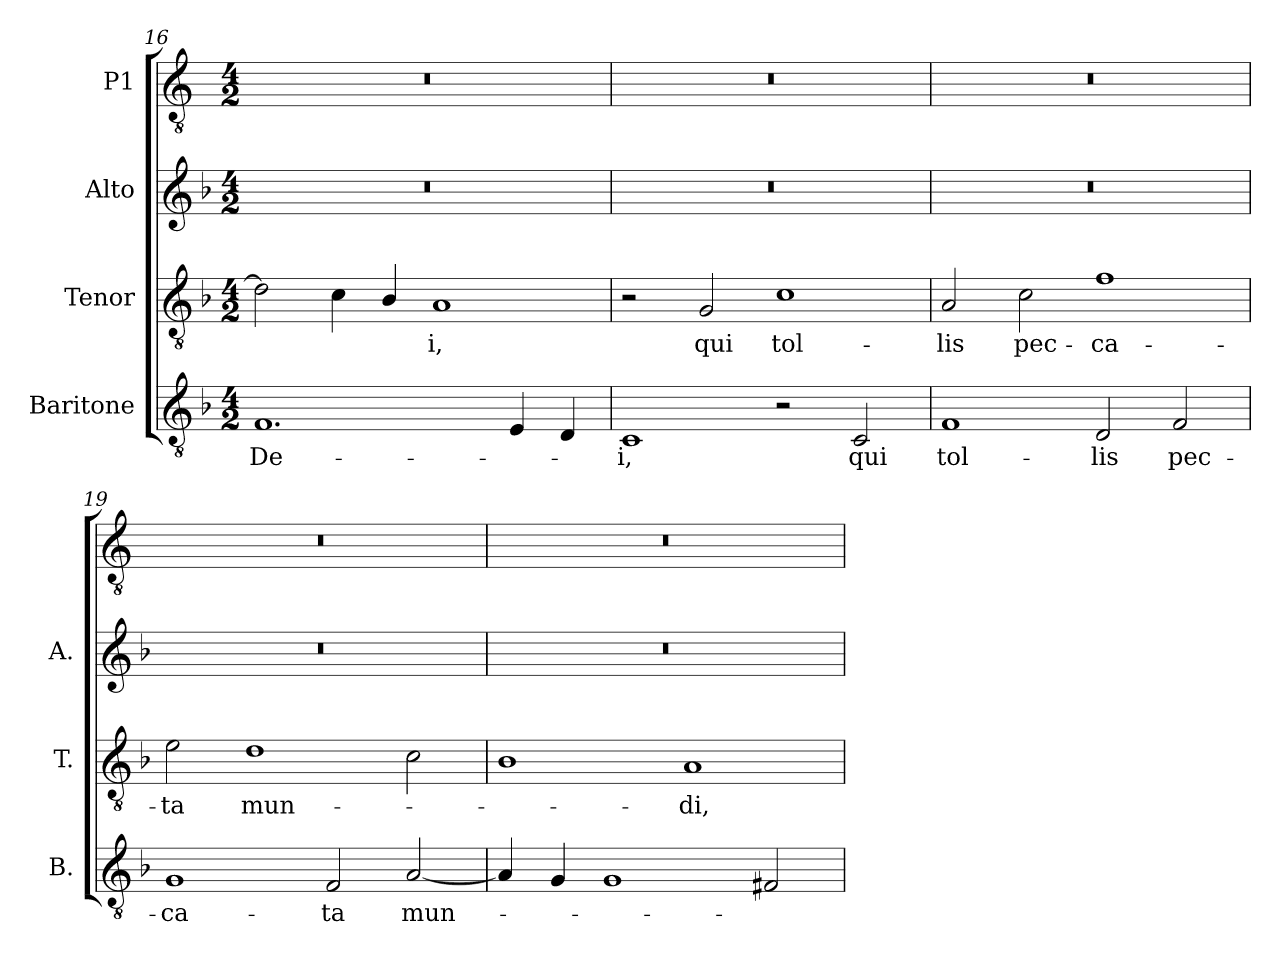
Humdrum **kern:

**kern	**text	**kern	**text	**kern	**kern
*part4	*part4	*part3	*part3	*part2	*part1
*staff4	*staff4	*staff3	*staff3	*staff2	*staff1
*I"Baritone	*	*I"Tenor	*	*I"Alto	*I"P1
*I'B.	*	*I'T.	*	*I'A.	*
!!LO:LB:g=z
*clefGv2	*	*clefGv2	*	*clefG2	*clefGv2
*ITrd7c12	*	*ITrd7c12	*	*	*ITrd7c12
*k[b-]	*	*k[b-]	*	*k[b-]	*k[]
*F:	*	*F:	*	*F:	*C:
*M4/2	*	*M4/2	*	*M4/2	*M4/2
=16	=16	=16	=16	=16	=16
!	!LO:LY:b:color=#000000	!	!	!LO:N:vis=1	!LO:N:vis=1
1.FFi	De-	2Di\]	.	0r	0r
.	.	4Ci\	.	.	.
.	.	4BB-i/	.	.	.
!	!	!	!LO:LY:b:color=#000000	!	!
.	.	1AAi	-i,	.	.
4EEi/	.	.	.	.	.
4DDi/	.	.	.	.	.
=17	=17	=17	=17	=17	=17
!	!LO:LY:b:color=#000000	!	!	!LO:N:vis=1	!LO:N:vis=1
1CCi	-i,	2r	.	0r	0r
!	!	!	!LO:LY:b:color=#000000	!	!
.	.	2GGi/	qui	.	.
!	!	!	!LO:LY:b:color=#000000	!	!
2r	.	1Ci	tol-	.	.
!	!LO:LY:b:color=#000000	!	!	!	!
2CCi/	qui	.	.	.	.
=18	=18	=18	=18	=18	=18
!	!LO:LY:b:color=#000000	!	!	!	!
!	!	!	!LO:LY:b:color=#000000	!LO:N:vis=1	!LO:N:vis=1
1FFi	tol-	2AAi/	-lis	0r	0r
!	!	!	!LO:LY:b:color=#000000	!	!
.	.	2Ci\	pec-	.	.
!	!LO:LY:b:color=#000000	!	!	!	!
!	!	!	!LO:LY:b:color=#000000	!	!
2DDi/	-lis	1Fi	-ca-	.	.
!	!LO:LY:b:color=#000000	!	!	!	!
2FFi/	pec-	.	.	.	.
=19	=19	=19	=19	=19	=19
!	!LO:LY:b:color=#000000	!	!	!	!
!	!	!	!LO:LY:b:color=#000000	!LO:N:vis=1	!LO:N:vis=1
1GGi	-ca-	2Ei\	-ta	0r	0r
!	!	!	!LO:LY:b:color=#000000	!	!
.	.	1Di	mun-	.	.
!	!LO:LY:b:color=#000000	!	!	!	!
2FFi/	-ta	.	.	.	.
!	!LO:LY:b:color=#000000	!	!	!	!
[2AAi/	mun-	2Ci\	.	.	.
=20	=20	=20	=20	=20	=20
!	!	!	!	!LO:N:vis=1	!LO:N:vis=1
4AAi/]	.	1BB-i	.	0r	0r
4GGi/	.	.	.	.	.
1GGi	.	.	.	.	.
!	!	!	!LO:LY:b:color=#000000	!	!
.	.	1AAi	-di,	.	.
2FF#Xi/	.	.	.	.	.
=	=	=	=	=	=
*-	*-	*-	*-	*-	*-
